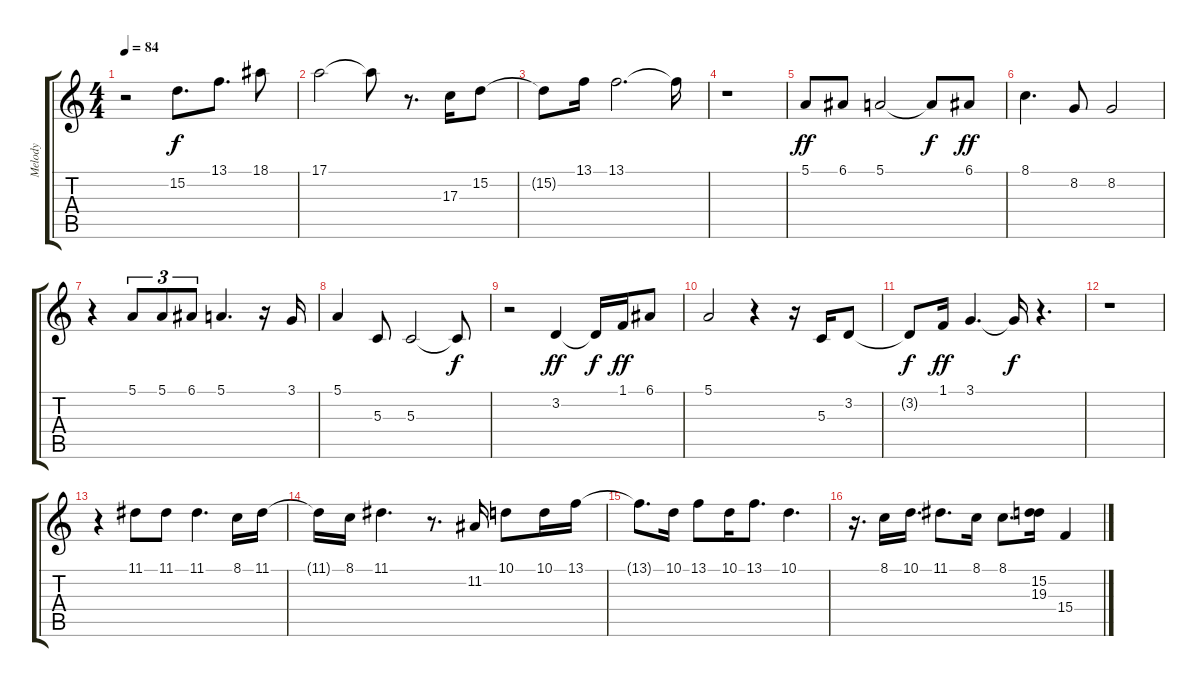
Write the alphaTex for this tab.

\track ("Melody" "Melody") {instrument frenchhorn}
\staff {score tabs}
\tuning (E4 B3 G3 D3 A2 E2) {hide}
\ts (4 4)
\tempo 84
\clef g2
\ks c
r.2{dy f} 15.2.8{d} 13.1.8{d} 18.1.8 |
17.1.2 17.1{t}.8 r.8{d} 17.3.16 15.2.8 |
15.2{t}.8 13.1.16 13.1.2{d} 13.1{t}.16 |
r.1 |
5.1.8{dy ff} 6.1.8 5.1.2 5.1{t}.8{dy f} 6.1.8{dy ff} |
8.1.4{d} 8.2.8 8.2.2 |
r.4 5.1.8{tu (3 2)} 5.1.8{tu (3 2)} 6.1.8{tu (3 2)} 5.1.4{d} r.16 3.1.16 |
5.1.4 5.3.8 5.3.2 5.3{t}.8{dy f} |
r.2 3.2.4{dy ff} 3.2{t}.16{dy f} 1.1.16{dy ff} 6.1.8 |
5.1.2 r.4 r.16 5.3.16 3.2.8 |
3.2{t}.8{dy f} 1.1.16{dy ff} 3.1.4{d} 3.1{t}.16{dy f} r.4{d} |
r.1 |
r.4 11.1.8 11.1.8 11.1.4{d} 8.1.16 11.1.16 |
11.1{t}.16 8.1.16 11.1.4{d} r.8{d} 11.2.16 10.1.8 10.1.16 13.1.16 |
13.1{t}.8{d} 10.1.16 13.1.8 10.1.16 13.1.8{d} 10.1.4{d} |
r.16{d} 8.1.16 10.1.16{d} 11.1.8{d} 8.1.16 8.1.8{d} (15.2 19.3).16 15.4.4
